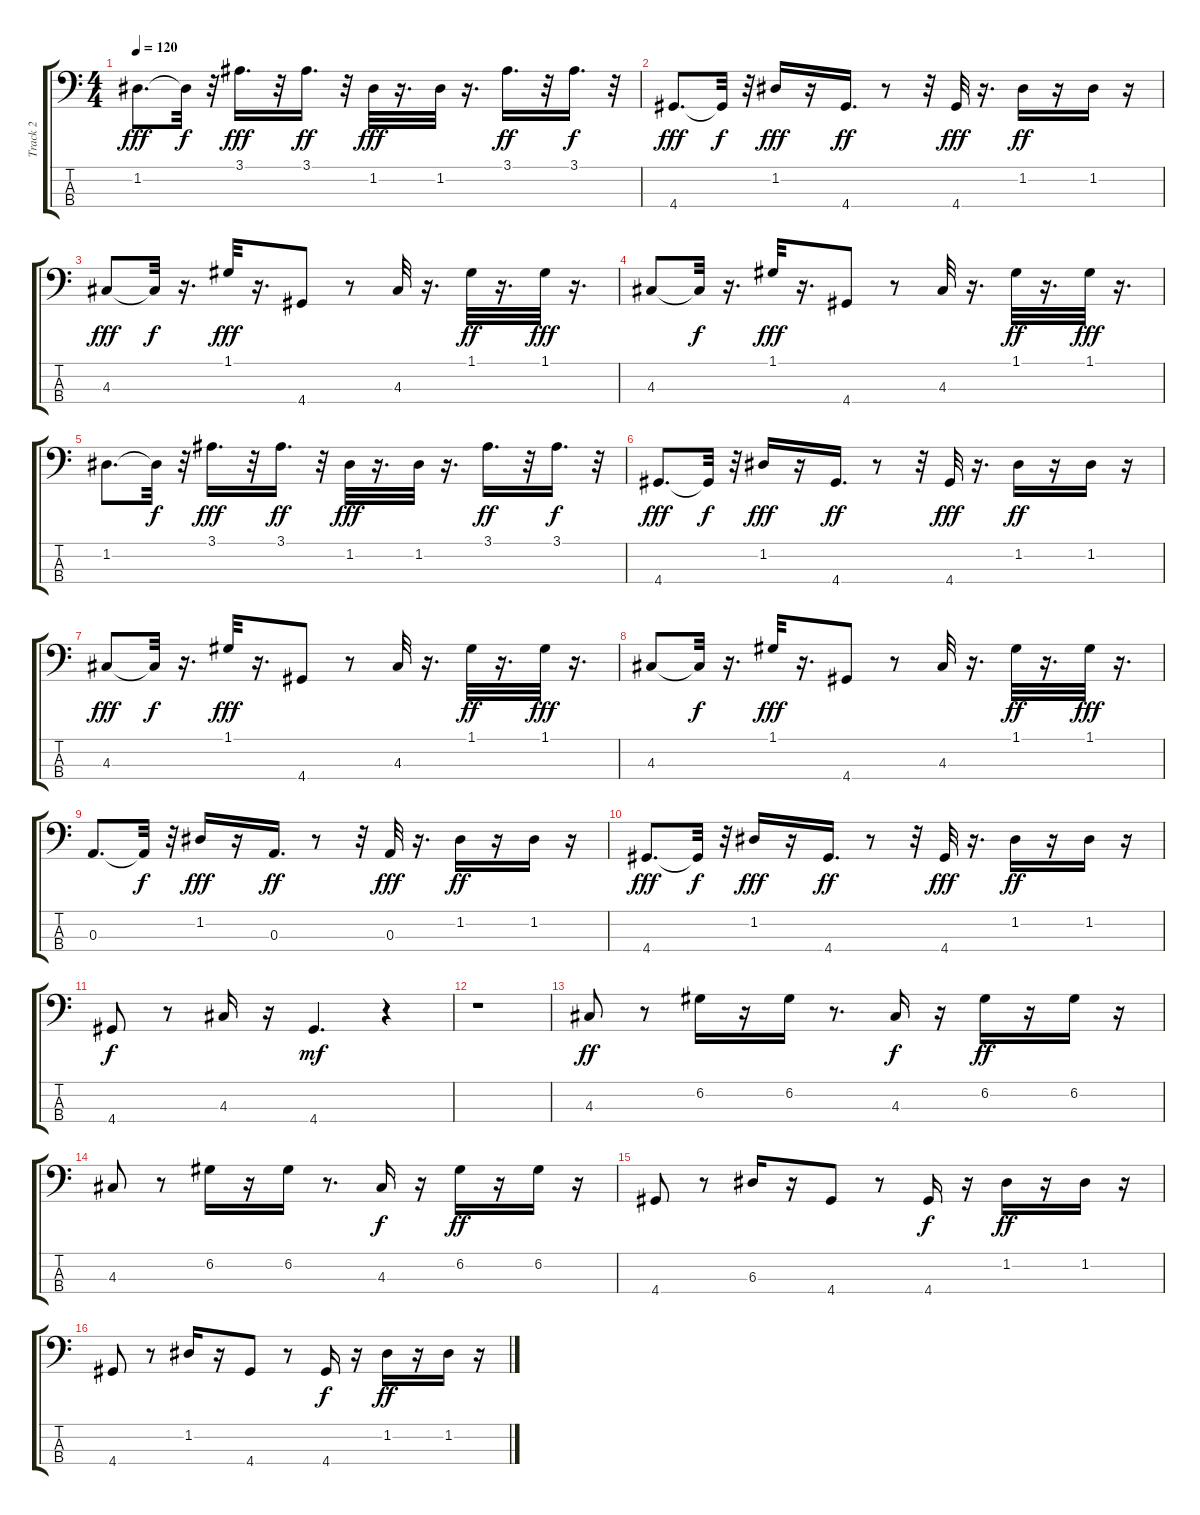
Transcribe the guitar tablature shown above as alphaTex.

\track ("Track 2" "Track 2") {instrument electricbassfinger}
\staff {score tabs}
\tuning (G2 D2 A1 E1) {hide}
\ts (4 4)
\tempo 120
\clef f4
\ks c
1.2.8{d dy fff} 1.2{t}.32{dy f} r.32 3.1.16{d dy fff} r.32 3.1.16{d dy ff} r.32 1.2.32{dy fff} r.16{d} 1.2.32 r.16{d} 3.1.16{d dy ff} r.32 3.1.16{d dy f} r.32 |
4.4.8{d dy fff} 4.4{t}.32{dy f} r.32 1.2.16{dy fff} r.16 4.4.16{d dy ff} r.8 r.32 4.4.32{dy fff} r.16{d} 1.2.16{dy ff} r.16 1.2.16 r.16 |
4.3.8{dy fff} 4.3{t}.32{dy f} r.16{d} 1.1.32{dy fff} r.16{d} 4.4.8 r.8 4.3.32 r.16{d} 1.1.32{dy ff} r.16{d} 1.1.32{dy fff} r.16{d} |
4.3.8 4.3{t}.32{dy f} r.16{d} 1.1.32{dy fff} r.16{d} 4.4.8 r.8 4.3.32 r.16{d} 1.1.32{dy ff} r.16{d} 1.1.32{dy fff} r.16{d} |
1.2.8{d} 1.2{t}.32{dy f} r.32 3.1.16{d dy fff} r.32 3.1.16{d dy ff} r.32 1.2.32{dy fff} r.16{d} 1.2.32 r.16{d} 3.1.16{d dy ff} r.32 3.1.16{d dy f} r.32 |
4.4.8{d dy fff} 4.4{t}.32{dy f} r.32 1.2.16{dy fff} r.16 4.4.16{d dy ff} r.8 r.32 4.4.32{dy fff} r.16{d} 1.2.16{dy ff} r.16 1.2.16 r.16 |
4.3.8{dy fff} 4.3{t}.32{dy f} r.16{d} 1.1.32{dy fff} r.16{d} 4.4.8 r.8 4.3.32 r.16{d} 1.1.32{dy ff} r.16{d} 1.1.32{dy fff} r.16{d} |
4.3.8 4.3{t}.32{dy f} r.16{d} 1.1.32{dy fff} r.16{d} 4.4.8 r.8 4.3.32 r.16{d} 1.1.32{dy ff} r.16{d} 1.1.32{dy fff} r.16{d} |
0.3.8{d} 0.3{t}.32{dy f} r.32 1.2.16{dy fff} r.16 0.3.16{d dy ff} r.8 r.32 0.3.32{dy fff} r.16{d} 1.2.16{dy ff} r.16 1.2.16 r.16 |
4.4.8{d dy fff} 4.4{t}.32{dy f} r.32 1.2.16{dy fff} r.16 4.4.16{d dy ff} r.8 r.32 4.4.32{dy fff} r.16{d} 1.2.16{dy ff} r.16 1.2.16 r.16 |
4.4.8{dy f} r.8 4.3.16 r.16 4.4.4{d dy mf} r.4 |
r.1 |
4.3.8{dy ff} r.8 6.2.16 r.16 6.2.16 r.8{d} 4.3.16{dy f} r.16 6.2.16{dy ff} r.16 6.2.16 r.16 |
4.3.8 r.8 6.2.16 r.16 6.2.16 r.8{d} 4.3.16{dy f} r.16 6.2.16{dy ff} r.16 6.2.16 r.16 |
4.4.8 r.8 6.3.16 r.16 4.4.8 r.8 4.4.16{dy f} r.16 1.2.16{dy ff} r.16 1.2.16 r.16 |
4.4.8 r.8 1.2.16 r.16 4.4.8 r.8 4.4.16{dy f} r.16 1.2.16{dy ff} r.16 1.2.16 r.16
